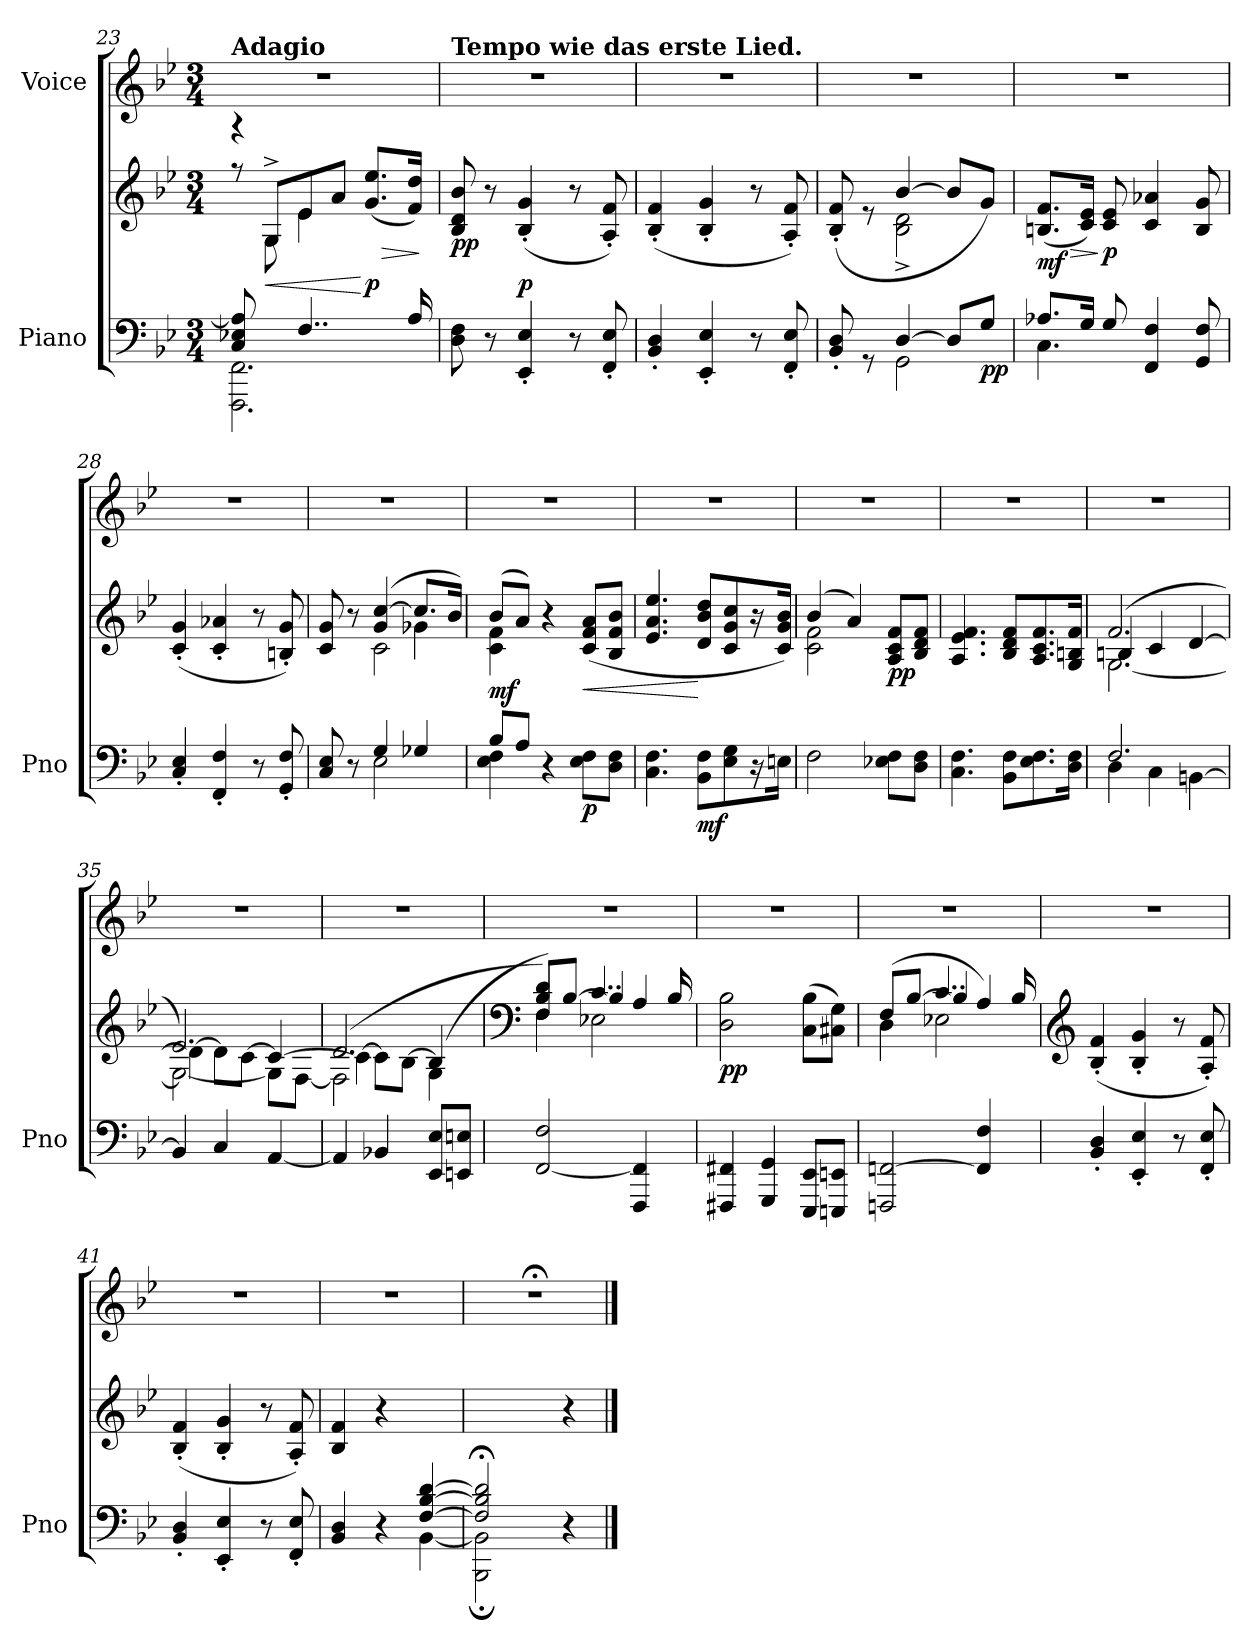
**kern	**kern	**dynam	**kern
*part2	*part2	*part2	*part1
*staff3	*staff2	*staff2/3	*staff1
*I"Piano	*	*	*I"Voice
*I'Pno	*	*	*
*clefF4	*clefG2	*	*clefG2
*k[b-e-]	*k[b-e-]	*	*k[b-e-]
*M3/4	*M3/4	*	*M3/4
=23	=23	=23	=23
*^	*^	*	*
*	*	*	*^	*	*
!	!	!	!	!	!	!LO:TX:a:B:t=Adagio
8C/ 8E-X/ 8A/]	2.FFF\ 2.FF\	8rff	4rggg	8ryy	.	2.r
!	!	!	!	!	!LO:HP:b	!
8ryy	.	8G^/L	.	8G\	<	.
4..F/	.	8e-/	4e-\	2ryy	.	.
.	.	8a/J	.	.	.	.
!	!	!	!	!	!LO:HP:n=1:b	!
!	!	!	!	!	!LO:DY:n=1:b	!
.	.	(8.g/ 8.ee-/L	4ryy	.	[ > p	.
16A/	.	16f/ 16dd/Jk)	.	.	.	.
*v	*v	*	*	*	*	*
*	*v	*v	*v	*	*
.	.	]	.
=24	=24	=24	=24
!	!	!	!LO:TX:a:B:t=Tempo wie das erste Lied.
!	!	!LO:DY:b	!
8D\ 8F\	8B-/ 8d/ 8b-/	pp	2.r
8r	8r	.	.
!	!	!LO:DY:a=2	!
4EE-/' 4E-/'	(4B-/' 4g/'	p	.
8r	8r	.	.
8FF/' 8E-/'	8A/' 8f/')	.	.
=25	=25	=25	=25
4BB-/' 4D/'	(4B-/' 4f/'	.	2.r
4EE-/' 4E-/'	4B-/' 4g/'	.	.
8r	8r	.	.
8FF/' 8E-/'	8A/' 8f/')	.	.
=26	=26	=26	=26
*^	*^	*	*
8BB-/' 8D/'	4ryy	(8B-/' 8f/'	4ryy	.	2.r
8rGG	.	8re	.	.	.
[4D/	2GG\	[4b-/	2B-\^ 2d\^	.	.
8D/L]	.	8b-/L]	.	.	.
!	!	!	!	!LO:DY:b=2	!
8G/J	.	8g/J)	.	pp	.
*	*	*v	*v	*	*
=27	=27	=27	=27	=27
!	!	!	!LO:HP:b	!
!	!	!	!LO:DY:n=1:b	!
8.A-X/L	4.C\	(8.Bn/ 8.f/L	> mf	2.r
16G/Jk	.	16c/ 16e-/Jk)	.	.
!	!	!	!LO:DY:n=2:b	!
8G/	.	8c/ 8e-/	] p	.
4FF/ 4F/	4.ryy	4c/ 4a-X/	.	.
8GG/ 8F/	.	8B/ 8g/	.	.
*v	*v	*	*	*
!!LO:LB:g=z
=28	=28	=28	=28
4C/' 4E-/'	(4c/' 4g/'	.	2.r
4FF/' 4F/'	4c/' 4a-X/'	.	.
8r	8r	.	.
8GG/' 8F/'	8Bn/' 8g/')	.	.
=29	=29	=29	=29
*^	*^	*	*
*	*	*	*^	*	*
8C/ 8E-/	8ryy	8c/ 8g/	4ryy	2ryy	.	2.r
8r	8ryy	8r	.	.	.	.
4G/	2E-\	(4g/ [4cc/	2c\	.	.	.
4G-X/	.	8.cc/L]	.	4g-X\	.	.
.	.	16b-/Jk)	.	.	.	.
*	*	*	*v	*v	*	*
=30	=30	=30	=30	=30	=30
!	!	!	!	!LO:DY:b	!
8B-/L	4E-\ 4F\	(8b-/L	4c\ 4f\	mf	2.r
8A/J	.	8a/J)	.	.	.
4r	2ryy	4r	2ryy	.	.
!	!	!	!	!LO:HP:b	!
!	!	!	!	!LO:DY:n=1:b=2	!
8E-\ 8F\L	.	(8c/ 8f/ 8a/L	.	< p	.
8D\ 8F\J	.	8B-/ 8f/ 8b-/J	.	.	.
*v	*v	*	*	*	*
*	*v	*v	*	*
=31	=31	=31	=31
4.C\ 4.F\	4.e-/ 4.a/ 4.ee-/	.	2.r
!	!	!LO:DY:n=1:b=2	!
8BB-\ 8F\L	8d/ 8b-/ 8dd/L	[ mf	.
8E-\ 8G\	8c/ 8g/ 8cc/	.	.
16r	16r	.	.
16En\Jk	16c/ 16g/ 16b-/Jk)	.	.
=32	=32	=32	=32
*	*^	*	*
2F\	(4b-/	2c\ 2f\	.	2.r
.	4a/)	.	.	.
!	!	!	!LO:DY:b	!
8E-X\ 8F\L	8A/ 8c/ 8f/L	4ryy	pp	.
8D\ 8F\J	8B-/ 8d/ 8f/J	.	.	.
*	*v	*v	*	*
=33	=33	=33	=33
4.C\ 4.F\	4.A/ 4.e-/ 4.f/	.	2.r
8BB-\ 8F\L	8B-/ 8d/ 8f/L	.	.
8.E-\ 8.F\	8.A/ 8.c/ 8.f/	.	.
16D\ 16F\Jk	16G/ 16Bn/ 16f/Jk	.	.
=34	=34	=34	=34
*^	*^	*	*
*	*	*	*^	*	*
4D\	2.F/	(2.f/	[2.G\	4Bn/	.	2.r
4C\	.	.	.	4c/	.	.
[4BBn\	.	.	.	[4d/	.	.
*v	*v	*	*	*	*	*
=35	=35	=35	=35	=35	=35
4BB/]	2.e-/)	2G\_	4d\_	.	2.r
4C/	.	.	8d\L]	.	.
.	.	.	[8c\J	.	.
[4AA/	.	8G\L]	4c/_	.	.
.	.	[8F\J	.	.	.
!!LO:LB:g=z
=36	=36	=36	=36	=36	=36
4AA/]	(2.d/	2F\]	4c\_	.	2.r
4BB-X/	.	.	8c\L]	.	.
.	.	.	[8B-\J	.	.
8EE-/ 8E-/L	.	4G\	(4B-/]	.	.
8EEn/ 8En/J	.	.	.	.	.
=37	=37	=37	=37	=37	=37
*	*clefF4	*	*	*	*
[2FF/ 2F/	4B-/ 4d/)	4F\	8F/L)	.	2.r
.	.	.	[8B-/J	.	.
.	4..c/	2E-X\	4B-/]	.	.
4FFF/ 4FF/]	.	.	4A/	.	.
.	16B-/	.	.	.	.
*	*v	*v	*v	*	*
=38	=38	=38	=38
!	!	!LO:DY:b	!
4FFF#X/ 4FF#X/	2D\ 2B-\	pp	2.r
4GGG/ 4GG/	.	.	.
8EEE-/ 8EE-/L	(8C\ 8B-\L	.	.
8EEEn/ 8EEn/J	8C#X\ 8G\J)	.	.
=39	=39	=39	=39
*	*^	*	*
*	*	*^	*	*
2FFFn/ [2FFn/	4rFyy	4D\	(8F/L	.	2.r
.	.	.	[8B-/J	.	.
.	4..c/	2E-X\	4B-/]	.	.
4FF/] 4F/	.	.	4A/)	.	.
.	16B-/	.	.	.	.
*	*v	*v	*v	*	*
=40	=40	=40	=40
*	*clefG2	*	*
4BB-/' 4D/'	(4B-/' 4f/'	.	2.r
4EE-/' 4E-/'	4B-/' 4g/'	.	.
8r	8r	.	.
8FF/' 8E-/'	8A/' 8f/')	.	.
=41	=41	=41	=41
4BB-/' 4D/'	(4B-/' 4f/'	.	2.r
4EE-/' 4E-/'	4B-/' 4g/'	.	.
8r	8r	.	.
8FF/' 8E-/'	8A/' 8f/')	.	.
=42	=42	=42	=42
*^	*	*	*
4BB-/ 4D/	4rBByy	4B-/ 4f/	.	2.r
4r	4rBByy	4r	.	.
[4F/ [4B-/ [4d/	[4BB-\	4ryy	.	.
=43	=43	=43	=43	=43
2F/];< 2B-/];< 2d/];<	2BBB-\; 2BB-\];	4ryy	.	2.r;<
.	.	4ryy	.	.
4r	4rBByy	4r	.	.
*v	*v	*	*	*
==	==	==	==
*-	*-	*-	*-
